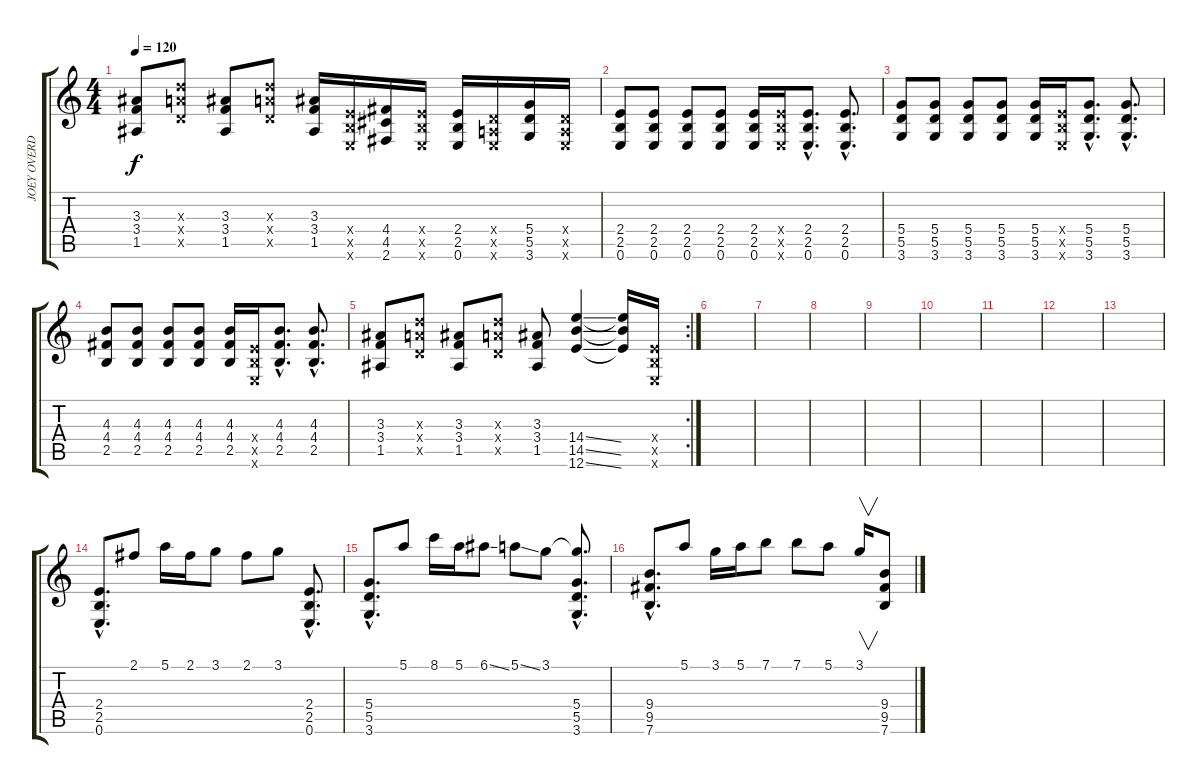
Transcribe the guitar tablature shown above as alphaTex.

\track ("JOEY OVERDRIVEN" "JOEY OVERD") {instrument overdrivenguitar}
\staff {score tabs}
\tuning (E4 B3 G3 D3 A2 E2) {hide}
\ts (4 4)
\tempo 120
\clef g2
\ks c
(3.3 3.4 1.5).8{dy f} (7.3{x} 7.4{x} 5.5{x}).8 (3.3 3.4 1.5).8 (7.3{x} 7.4{x} 5.5{x}).8 (3.3 3.4 1.5).16 (2.4{x} 2.5{x} 0.6{x}).16 (4.4 4.5 2.6).16 (2.4{x} 2.5{x} 0.6{x}).16 (2.4 2.5 0.6).16 (0.4{x} 0.5{x} 0.6{x}).16 (5.4 5.5 3.6).16 (0.4{x} 0.5{x} 0.6{x}).16 |
(2.4 2.5 0.6).8 (2.4 2.5 0.6).8 (2.4 2.5 0.6).8 (2.4 2.5 0.6).8 (2.4 2.5 0.6).16 (2.4{x} 2.5{x} 0.6{x}).16 (2.4{hac} 2.5{hac} 0.6{hac}).8{d} (2.4{hac} 2.5{hac} 0.6{hac}).8{d} |
(5.4 5.5 3.6).8 (5.4 5.5 3.6).8 (5.4 5.5 3.6).8 (5.4 5.5 3.6).8 (5.4 5.5 3.6).16 (2.4{x} 2.5{x} 0.6{x}).16 (5.4{hac} 5.5{hac} 3.6{hac}).8{d} (5.4{hac} 5.5{hac} 3.6{hac}).8{d} |
(4.3 4.4 2.5).8 (4.3 4.4 2.5).8 (4.3 4.4 2.5).8 (4.3 4.4 2.5).8 (4.3 4.4 2.5).16 (2.4{x} 2.5{x} 0.6{x}).16 (4.3{hac} 4.4{hac} 2.5{hac}).8{d} (4.3{hac} 4.4{hac} 2.5{hac}).8{d} |
\rc 2
(3.3 3.4 1.5).8 (7.3{x} 7.4{x} 5.5{x}).8 (3.3 3.4 1.5).8 (7.3{x} 7.4{x} 5.5{x}).8 (3.3 3.4 1.5).8 (14.4{ss} 14.5{ss} 12.6{ss}).4 (14.4{t} 14.5{t} 12.6{t}).16 (2.4{x} 2.5{x} 0.6{x}).16 |
|
|
|
|
|
|
|
|
(2.4{hac} 2.5{hac} 0.6{hac}).8{d volume 16 instrument distortionguitar} 2.1.8{volume 8 instrument overdrivenguitar} 5.1.16 2.1.16 3.1.8 2.1.8 3.1.8 (2.4{hac} 2.5{hac} 0.6{hac}).8{d volume 16 instrument distortionguitar} |
(5.4{hac} 5.5{hac} 3.6{hac}).8{d} 5.1.8{volume 8 instrument overdrivenguitar} 8.1.16 5.1.16 6.1{ss}.8 5.1{ss}.8 3.1.8 (3.1{hac t} 5.4{hac} 5.5{hac} 3.6{hac}).8{d volume 16 instrument distortionguitar} |
(9.4{hac} 9.5{hac} 7.6{hac}).8{d volume 16 instrument distortionguitar} 5.1.8{volume 8 instrument overdrivenguitar} 3.1.16 5.1.16 7.1.8 7.1.8 5.1.8 3.1.16{v} (9.4 9.5 7.6).8{volume 16 instrument distortionguitar}
